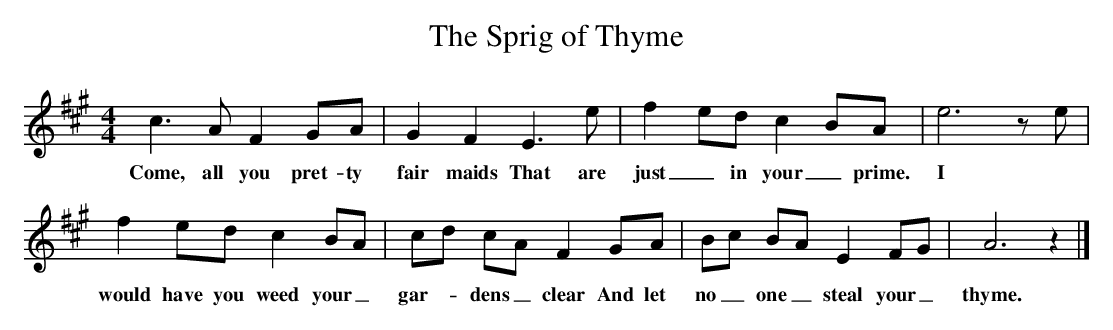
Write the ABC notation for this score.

X:1
T:The Sprig of Thyme
M:4/4     %Meter
L:1/8     %
K:A
c3 A F2 GA |G2 F2 E3 e |f2 ed c2 BA |e6 z e |
w:Come, all you pret- ty fair maids That are just_ in your_ prime. I
f2 ed c2 BA |cd cA F2 GA |Bc BA E2 FG |A6 z2 |]
w:would have you weed your_ gar--dens_ clear And let no_ one_ steal your_ thyme.
